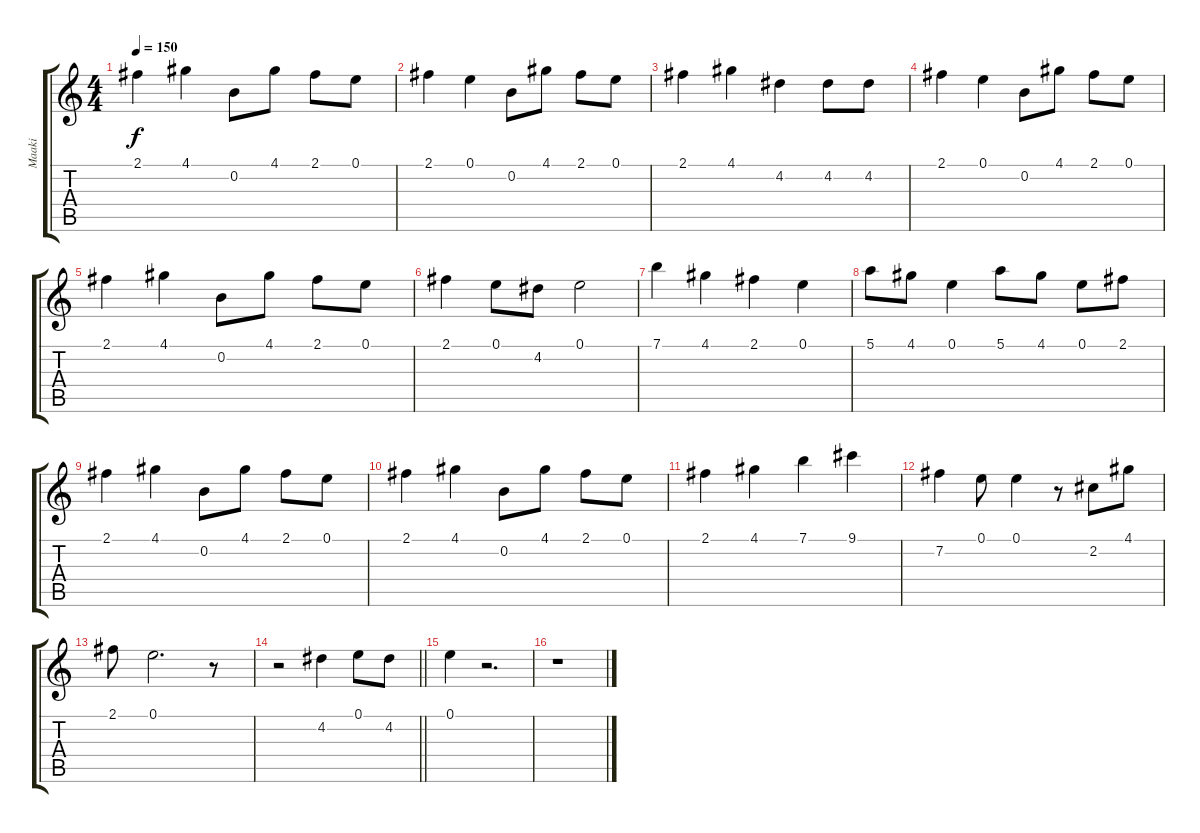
\track ("Maaki" "Maaki") {instrument overdrivenguitar}
\staff {score tabs}
\tuning (E4 B3 G3 D3 A2 D2) {hide}
\ts (4 4)
\tempo 150
\clef g2
\ks c
2.1.4{dy f} 4.1.4 0.2.8 4.1.8 2.1.8 0.1.8 |
2.1.4 0.1.4 0.2.8 4.1.8 2.1.8 0.1.8 |
2.1.4 4.1.4 4.2.4 4.2.8 4.2.8 |
2.1.4 0.1.4 0.2.8 4.1.8 2.1.8 0.1.8 |
2.1.4 4.1.4 0.2.8 4.1.8 2.1.8 0.1.8 |
2.1.4 0.1.8 4.2.8 0.1.2 |
7.1.4 4.1.4 2.1.4 0.1.4 |
5.1.8 4.1.8 0.1.4 5.1.8 4.1.8 0.1.8 2.1.8 |
2.1.4 4.1.4 0.2.8 4.1.8 2.1.8 0.1.8 |
2.1.4 4.1.4 0.2.8 4.1.8 2.1.8 0.1.8 |
2.1.4 4.1.4 7.1.4 9.1.4 |
7.2.4 0.1.8 0.1.4 r.8 2.2.8 4.1.8 |
2.1.8 0.1.2{d} r.8 |
\barLineRight lightlight
r.2 4.2.4 0.1.8 4.2.8 |
0.1.4 r.2{d} |
r.1
